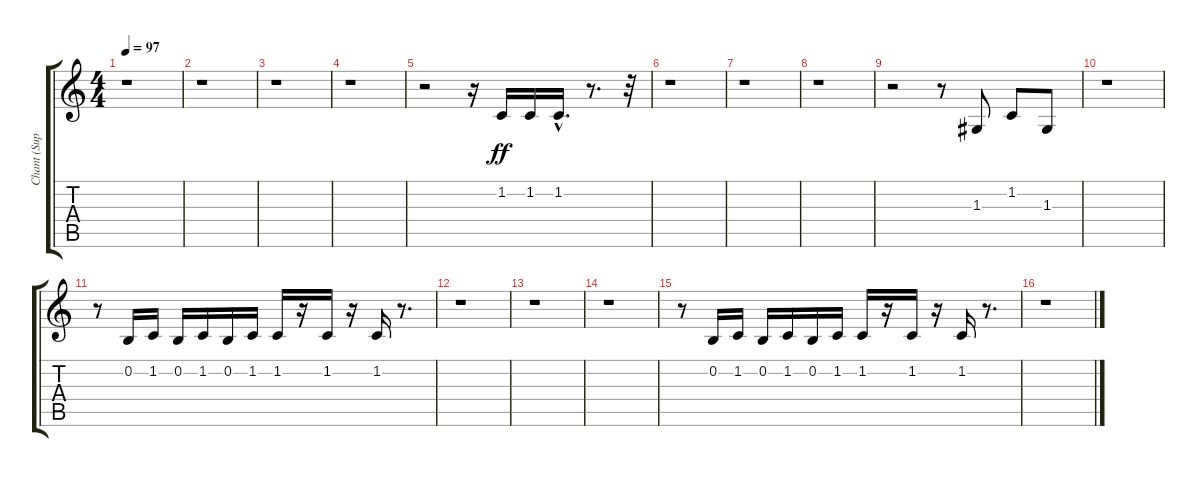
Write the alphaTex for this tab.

\track ("Chant (SuperCat)" "Chant (Sup") {instrument tenorsax}
\staff {score tabs}
\tuning (E4 B3 G3 D3 A2 E2) {hide}
\ts (4 4)
\tempo 97
\clef g2
\ks c
r.1{dy f} |
r.1 |
r.1 |
r.1 |
r.2 r.16 1.2.16{dy ff} 1.2.16 1.2{hac}.16{d} r.8{d} r.32 |
r.1 |
r.1 |
r.1 |
r.2 r.8 1.3.8 1.2.8 1.3.8 |
r.1 |
r.8 0.2.16 1.2.16 0.2.16 1.2.16 0.2.16 1.2.16 1.2.16 r.16 1.2.16 r.16 1.2.16 r.8{d} |
r.1 |
r.1 |
r.1 |
r.8 0.2.16 1.2.16 0.2.16 1.2.16 0.2.16 1.2.16 1.2.16 r.16 1.2.16 r.16 1.2.16 r.8{d} |
r.1
